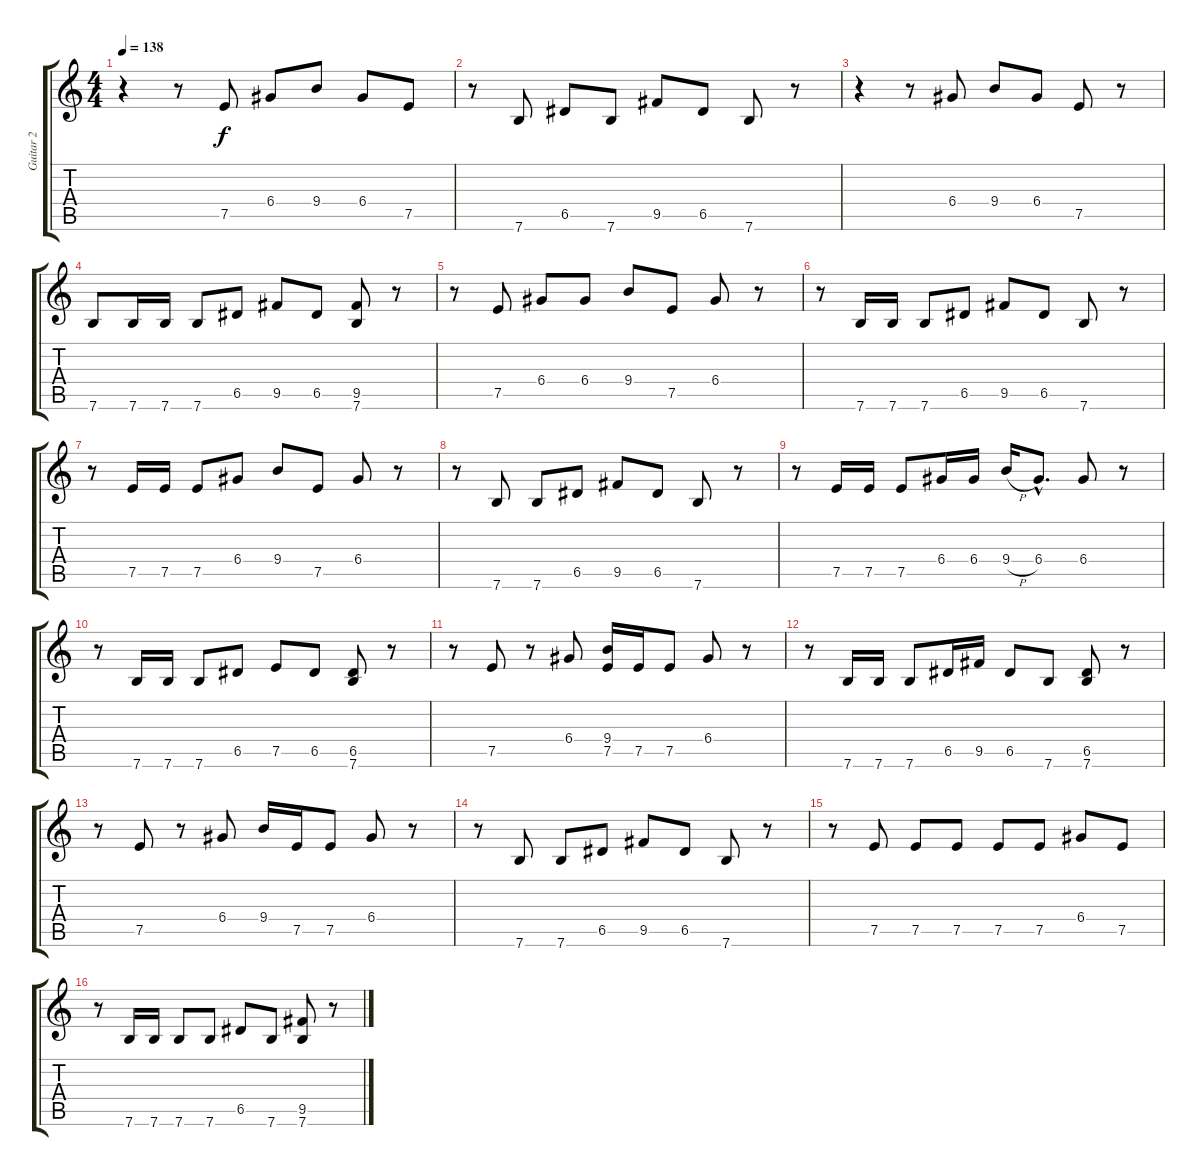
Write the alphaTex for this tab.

\track ("Guitar 2" "Guitar 2") {instrument distortionguitar}
\staff {score tabs}
\tuning (E4 B3 G3 D3 A2 E2) {hide}
\ts (4 4)
\tempo 138
\clef g2
\ks c
r.4{dy f} r.8 7.5.8 6.4.8 9.4.8 6.4.8 7.5.8 |
r.8 7.6.8 6.5.8 7.6.8 9.5.8 6.5.8 7.6.8 r.8 |
r.4 r.8 6.4.8 9.4.8 6.4.8 7.5.8 r.8 |
7.6.8 7.6.16 7.6.16 7.6.8 6.5.8 9.5.8 6.5.8 (9.5 7.6).8 r.8 |
r.8 7.5.8 6.4.8 6.4.8 9.4.8 7.5.8 6.4.8 r.8 |
r.8 7.6.16 7.6.16 7.6.8 6.5.8 9.5.8 6.5.8 7.6.8 r.8 |
r.8 7.5.16 7.5.16 7.5.8 6.4.8 9.4.8 7.5.8 6.4.8 r.8 |
r.8 7.6.8 7.6.8 6.5.8 9.5.8 6.5.8 7.6.8 r.8 |
r.8 7.5.16 7.5.16 7.5.8 6.4.16 6.4.16 9.4{h}.16 6.4{hac}.8{d} 6.4.8 r.8 |
r.8 7.6.16 7.6.16 7.6.8 6.5.8 7.5.8 6.5.8 (6.5 7.6).8 r.8 |
r.8 7.5.8 r.8 6.4.8 (9.4 7.5).16 7.5.16 7.5.8 6.4.8 r.8 |
r.8 7.6.16 7.6.16 7.6.8 6.5.16 9.5.16 6.5.8 7.6.8 (6.5 7.6).8 r.8 |
r.8 7.5.8 r.8 6.4.8 9.4.16 7.5.16 7.5.8 6.4.8 r.8 |
r.8 7.6.8 7.6.8 6.5.8 9.5.8 6.5.8 7.6.8 r.8 |
r.8 7.5.8 7.5.8 7.5.8 7.5.8 7.5.8 6.4.8 7.5.8 |
r.8 7.6.16 7.6.16 7.6.8 7.6.8 6.5.8 7.6.8 (9.5 7.6).8 r.8
